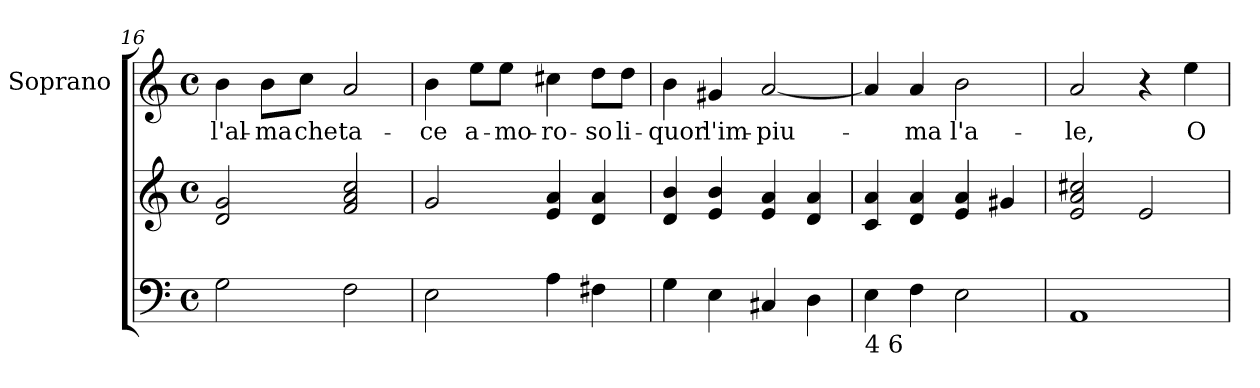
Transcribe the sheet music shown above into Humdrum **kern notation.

**kern	**kern	**kern	**text
*part2	*part2	*part1	*part1
*staff3	*staff2	*staff1	*staff1
*	*	*I"Soprano	*
*	*	*I'S	*
!!LO:LB:g=z
*clefF4	*clefG2	*clefG2	*
*k[]	*k[]	*k[]	*
*C:	*C:	*C:	*
*M4/4	*M4/4	*M4/4	*
*met(c)	*met(c)	*met(c)	*
=16	=16	=16	=16
2G\	2d/ 2g/	4b\	l'al-
.	.	8b\L	-ma
.	.	8cc\J	che
2F\	2f/ 2a/ 2cc/	2a/	ta-
=17	=17	=17	=17
2E\	2g/	4b\	-ce
.	.	8ee\L	a-
.	.	8ee\J	-mo-
4A\	4e/ 4a/	4cc#X\	-ro-
4F#X\	4d/ 4a/	8dd\L	-so
.	.	8dd\J	li-
=18	=18	=18	=18
4G\	4d/ 4b/	4b\	-quor
4E\	4e/ 4b/	4g#X/	l'im-
4C#X/	4e/ 4a/	[2a/	-piu-
4D\	4d/ 4a/	.	.
=19	=19	=19	=19
!LO:TX:b:t=4 6	!	!	!
4E\	4c/ 4a/	4a/]	.
4F\	4d/ 4a/	4a/	-ma
2E\	4e/ 4a/	2b\	l'a-
.	4g#X/	.	.
=20	=20	=20	=20
1AA	2e/ 2a/ 2cc#X/	2a/	-le,
.	2e/	4r	.
.	.	4ee\	O
=	=	=	=
*-	*-	*-	*-
